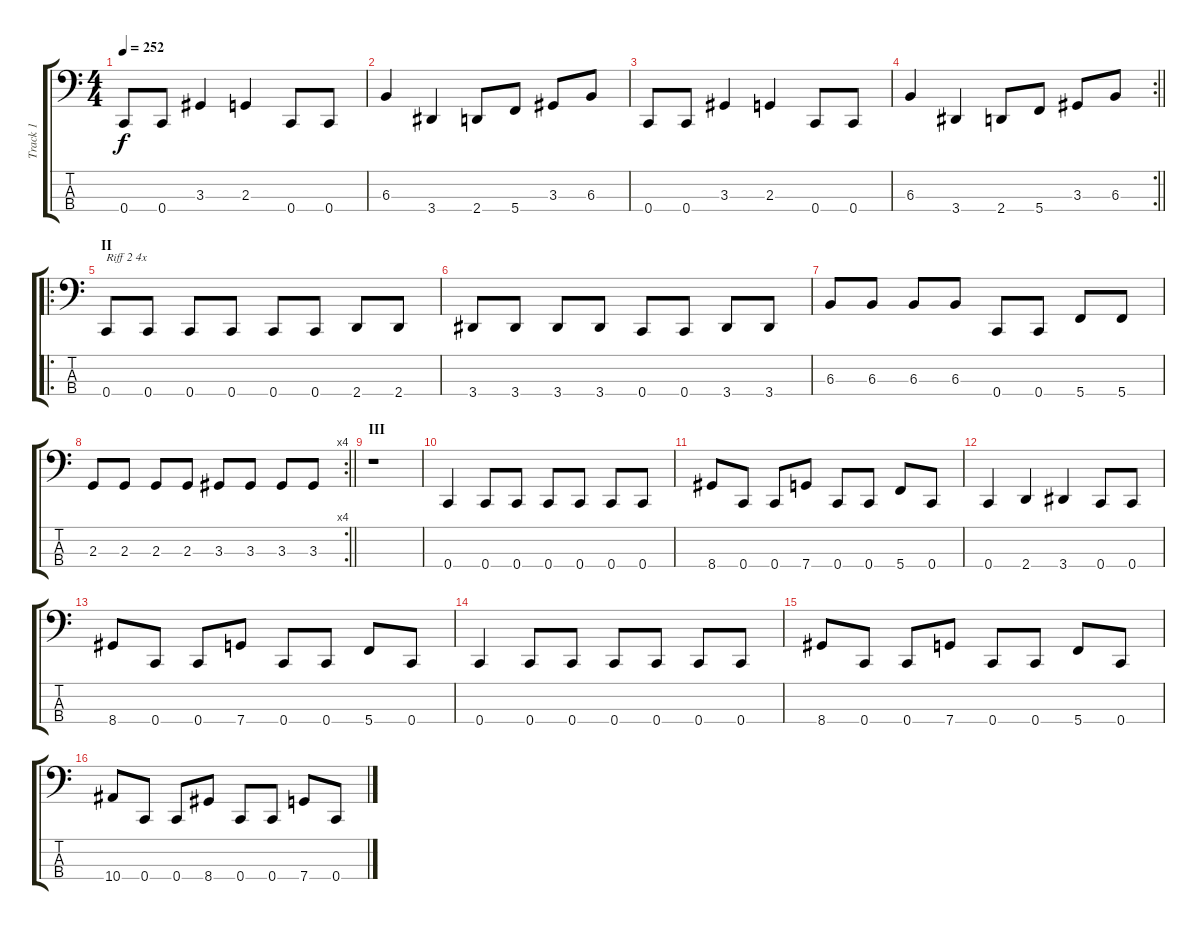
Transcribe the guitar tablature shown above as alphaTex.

\track ("Track 1" "Track 1") {instrument electricbassfinger}
\staff {score tabs}
\tuning (Eb2 Bb1 F1 C1) {hide}
\ts (4 4)
\tempo 252
\clef f4
\ks c
0.4.8{dy f} 0.4.8 3.3.4 2.3.4 0.4.8 0.4.8 |
6.3.4 3.4.4 2.4.8 5.4.8 3.3.8 6.3.8 |
0.4.8 0.4.8 3.3.4 2.3.4 0.4.8 0.4.8 |
\rc 2
\barLineRight lightlight
6.3.4 3.4.4 2.4.8 5.4.8 3.3.8 6.3.8 |
\ro
\section ("" "II")
0.4.8{txt "Riff 2 4x"} 0.4.8 0.4.8 0.4.8 0.4.8 0.4.8 2.4.8 2.4.8 |
3.4.8 3.4.8 3.4.8 3.4.8 0.4.8 0.4.8 3.4.8 3.4.8 |
6.3.8 6.3.8 6.3.8 6.3.8 0.4.8 0.4.8 5.4.8 5.4.8 |
\rc 4
\barLineRight lightlight
2.3.8 2.3.8 2.3.8 2.3.8 3.3.8 3.3.8 3.3.8 3.3.8 |
\section ("" "III")
r.1 |
0.4.4 0.4.8 0.4.8 0.4.8 0.4.8 0.4.8 0.4.8 |
8.4.8 0.4.8 0.4.8 7.4.8 0.4.8 0.4.8 5.4.8 0.4.8 |
0.4.4 2.4.4 3.4.4 0.4.8 0.4.8 |
8.4.8 0.4.8 0.4.8 7.4.8 0.4.8 0.4.8 5.4.8 0.4.8 |
0.4.4 0.4.8 0.4.8 0.4.8 0.4.8 0.4.8 0.4.8 |
8.4.8 0.4.8 0.4.8 7.4.8 0.4.8 0.4.8 5.4.8 0.4.8 |
10.4.8 0.4.8 0.4.8 8.4.8 0.4.8 0.4.8 7.4.8 0.4.8
